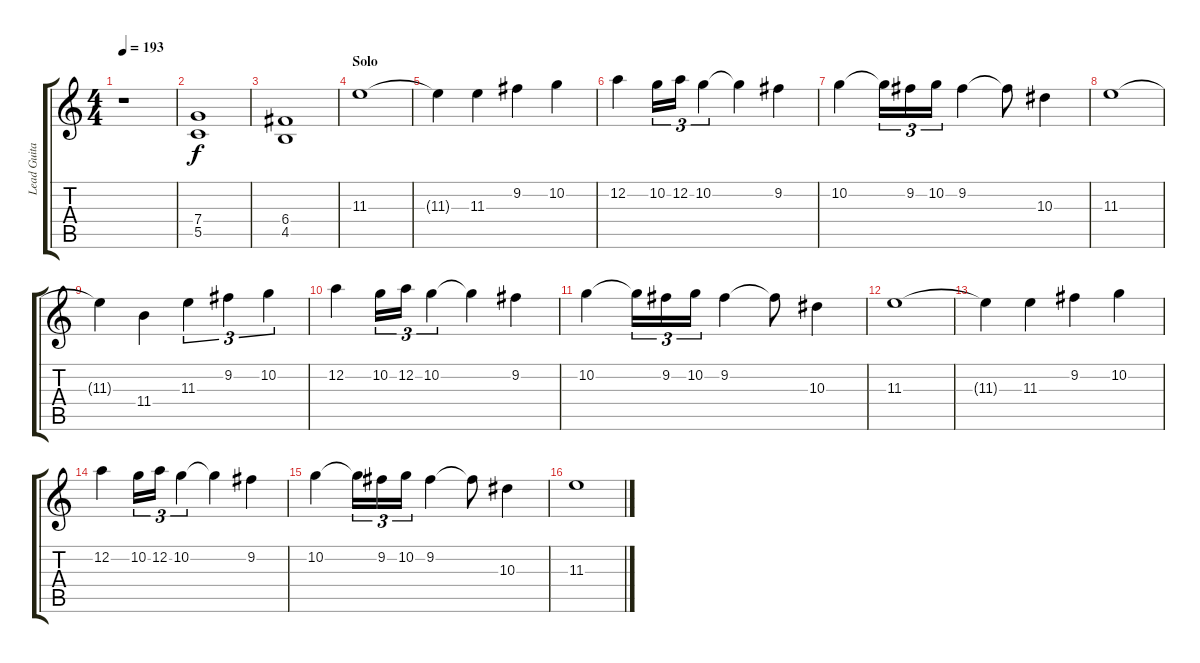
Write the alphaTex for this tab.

\track ("Lead Guitar" "Lead Guita") {instrument distortionguitar}
\staff {score tabs}
\tuning (D4 A3 F3 C3 G2 D2) {hide}
\ts (4 4)
\tempo 193
\clef g2
\ks c
r.1{dy f} |
(7.4 5.5).1 |
(6.4 4.5).1 |
\section ("" "Solo")
11.3.1 |
11.3{t}.4 11.3.4 9.2.4 10.2.4 |
12.2.4 10.2.16{tu (3 2)} 12.2.16{tu (3 2)} 10.2.4{tu (3 2)} 10.2{t}.4 9.2.4 |
10.2.4 10.2{t}.16{tu (3 2)} 9.2.16{tu (3 2)} 10.2.16{tu (3 2)} 9.2.4 9.2{t}.8 10.3.4 |
11.3.1 |
11.3{t}.4 11.4.4 11.3.4{tu (3 2)} 9.2.4{tu (3 2)} 10.2.4{tu (3 2)} |
12.2.4 10.2.16{tu (3 2)} 12.2.16{tu (3 2)} 10.2.4{tu (3 2)} 10.2{t}.4 9.2.4 |
10.2.4 10.2{t}.16{tu (3 2)} 9.2.16{tu (3 2)} 10.2.16{tu (3 2)} 9.2.4 9.2{t}.8 10.3.4 |
11.3.1{balance 5} |
11.3{t}.4 11.3.4 9.2.4 10.2.4 |
12.2.4 10.2.16{tu (3 2)} 12.2.16{tu (3 2)} 10.2.4{tu (3 2)} 10.2{t}.4 9.2.4 |
10.2.4 10.2{t}.16{tu (3 2)} 9.2.16{tu (3 2)} 10.2.16{tu (3 2)} 9.2.4 9.2{t}.8 10.3.4 |
11.3.1
